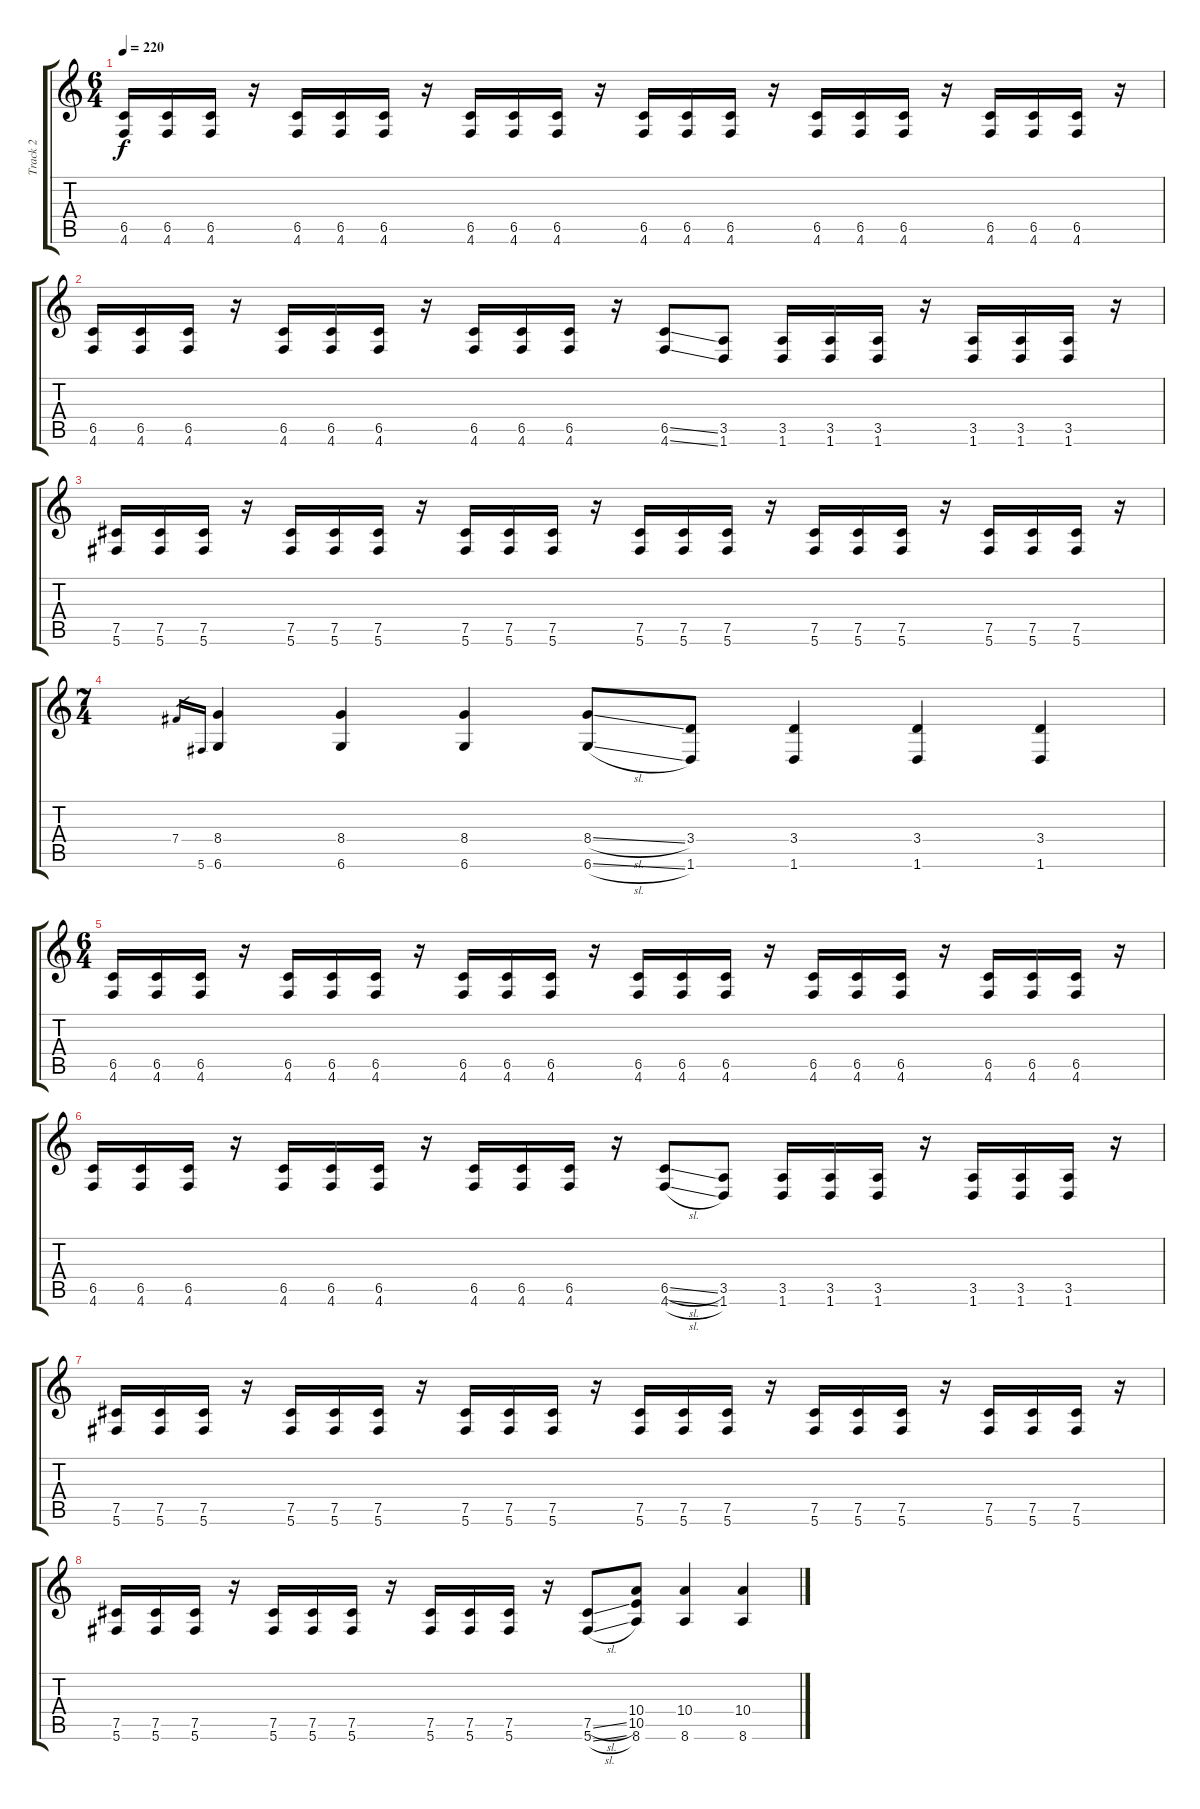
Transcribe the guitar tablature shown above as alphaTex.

\track ("Track 2" "Track 2") {instrument distortionguitar}
\staff {score tabs}
\tuning (Db4 Ab3 E3 B2 Gb2 Db2) {hide}
\ts (6 4)
\tempo 220
\clef g2
\ks c
(6.5 4.6).16{dy f} (6.5 4.6).16 (6.5 4.6).16 r.16 (6.5 4.6).16 (6.5 4.6).16 (6.5 4.6).16 r.16 (6.5 4.6).16 (6.5 4.6).16 (6.5 4.6).16 r.16 (6.5 4.6).16 (6.5 4.6).16 (6.5 4.6).16 r.16 (6.5 4.6).16 (6.5 4.6).16 (6.5 4.6).16 r.16 (6.5 4.6).16 (6.5 4.6).16 (6.5 4.6).16 r.16 |
(6.5 4.6).16 (6.5 4.6).16 (6.5 4.6).16 r.16 (6.5 4.6).16 (6.5 4.6).16 (6.5 4.6).16 r.16 (6.5 4.6).16 (6.5 4.6).16 (6.5 4.6).16 r.16 (6.5{ss} 4.6{ss}).8 (3.5 1.6).8 (3.5 1.6).16 (3.5 1.6).16 (3.5 1.6).16 r.16 (3.5 1.6).16 (3.5 1.6).16 (3.5 1.6).16 r.16 |
(7.5 5.6).16 (7.5 5.6).16 (7.5 5.6).16 r.16 (7.5 5.6).16 (7.5 5.6).16 (7.5 5.6).16 r.16 (7.5 5.6).16 (7.5 5.6).16 (7.5 5.6).16 r.16 (7.5 5.6).16 (7.5 5.6).16 (7.5 5.6).16 r.16 (7.5 5.6).16 (7.5 5.6).16 (7.5 5.6).16 r.16 (7.5 5.6).16 (7.5 5.6).16 (7.5 5.6).16 r.16 |
\ts (7 4)
7.4.16{gr} 5.6.16{gr} (8.4 6.6).4 (8.4 6.6).4 (8.4 6.6).4 (8.4{sl} 6.6{sl}).8 (3.4 1.6).8 (3.4 1.6).4 (3.4 1.6).4 (3.4 1.6).4 |
\ts (6 4)
(6.5 4.6).16 (6.5 4.6).16 (6.5 4.6).16 r.16 (6.5 4.6).16 (6.5 4.6).16 (6.5 4.6).16 r.16 (6.5 4.6).16 (6.5 4.6).16 (6.5 4.6).16 r.16 (6.5 4.6).16 (6.5 4.6).16 (6.5 4.6).16 r.16 (6.5 4.6).16 (6.5 4.6).16 (6.5 4.6).16 r.16 (6.5 4.6).16 (6.5 4.6).16 (6.5 4.6).16 r.16 |
(6.5 4.6).16 (6.5 4.6).16 (6.5 4.6).16 r.16 (6.5 4.6).16 (6.5 4.6).16 (6.5 4.6).16 r.16 (6.5 4.6).16 (6.5 4.6).16 (6.5 4.6).16 r.16 (6.5{sl} 4.6{sl}).8 (3.5 1.6).8 (3.5 1.6).16 (3.5 1.6).16 (3.5 1.6).16 r.16 (3.5 1.6).16 (3.5 1.6).16 (3.5 1.6).16 r.16 |
(7.5 5.6).16 (7.5 5.6).16 (7.5 5.6).16 r.16 (7.5 5.6).16 (7.5 5.6).16 (7.5 5.6).16 r.16 (7.5 5.6).16 (7.5 5.6).16 (7.5 5.6).16 r.16 (7.5 5.6).16 (7.5 5.6).16 (7.5 5.6).16 r.16 (7.5 5.6).16 (7.5 5.6).16 (7.5 5.6).16 r.16 (7.5 5.6).16 (7.5 5.6).16 (7.5 5.6).16 r.16 |
(7.5 5.6).16 (7.5 5.6).16 (7.5 5.6).16 r.16 (7.5 5.6).16 (7.5 5.6).16 (7.5 5.6).16 r.16 (7.5 5.6).16 (7.5 5.6).16 (7.5 5.6).16 r.16 (7.5{sl} 5.6{sl}).8 (10.4 10.5 8.6).8 (10.4 8.6).4 (10.4 8.6).4
